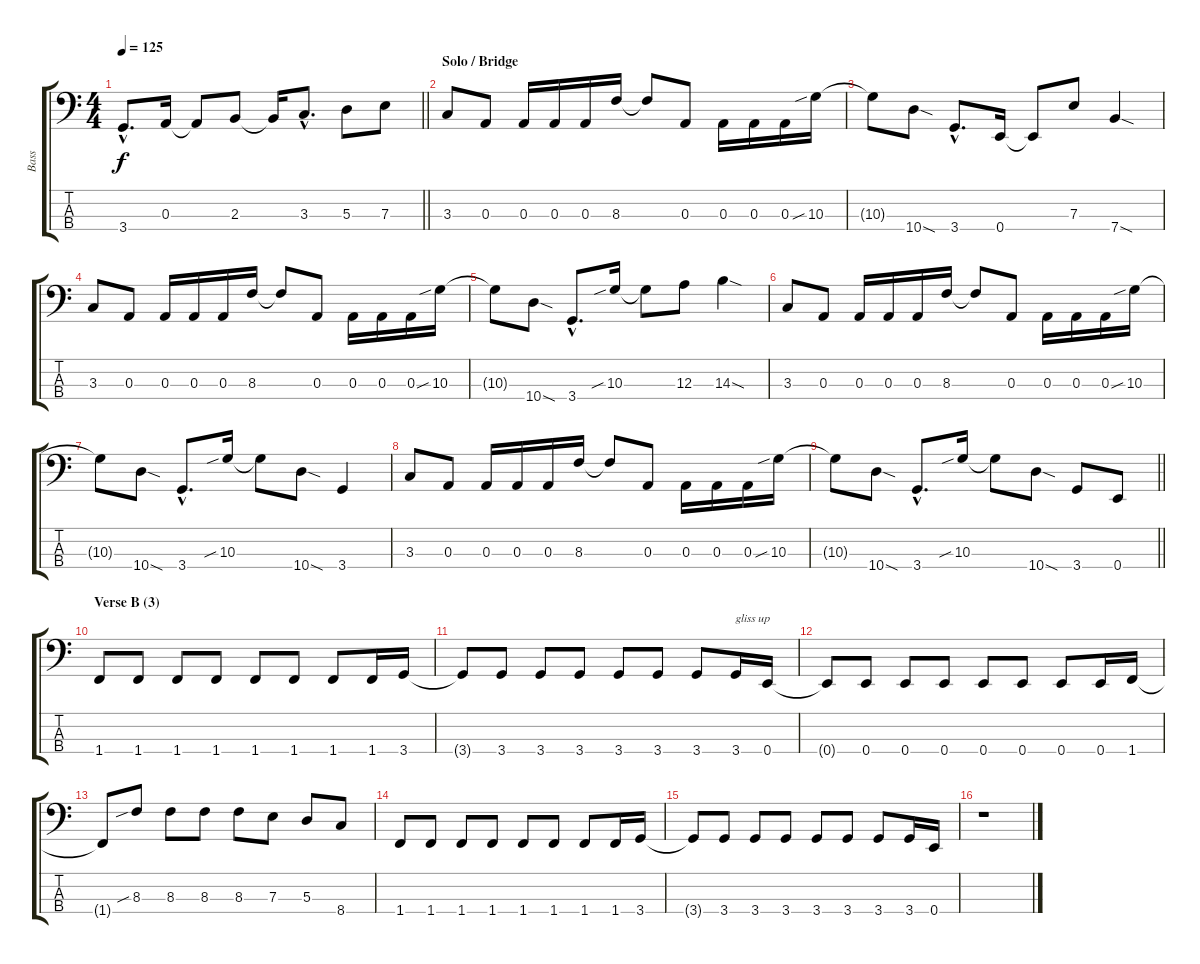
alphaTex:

\track ("Bass" "Bass") {instrument electricbasspick}
\staff {score tabs}
\tuning (G2 D2 A1 E1) {hide}
\ts (4 4)
\tempo 125
\clef f4
\barLineRight lightlight
\ks c
3.4{hac}.8{d dy f} 0.3.16 0.3{t}.8 2.3.8 2.3{t}.16 3.3{hac}.8{d} 5.3.8 7.3.8 |
\section ("" "Solo / Bridge")
3.3.8 0.3.8 0.3.16 0.3.16 0.3.16 8.3.16 8.3{t}.8 0.3.8 0.3.16 0.3.16 0.3.16 10.3{sib}.16 |
10.3{t}.8 10.4{sod}.8 3.4{hac}.8{d} 0.4.16 0.4{t}.8 7.3.8 7.4{sod}.4 |
3.3.8 0.3.8 0.3.16 0.3.16 0.3.16 8.3.16 8.3{t}.8 0.3.8 0.3.16 0.3.16 0.3.16 10.3{sib}.16 |
10.3{t}.8 10.4{sod}.8 3.4{hac}.8{d} 10.3{sib}.16 10.3{t}.8 12.3.8 14.3{sod}.4 |
3.3.8 0.3.8 0.3.16 0.3.16 0.3.16 8.3.16 8.3{t}.8 0.3.8 0.3.16 0.3.16 0.3.16 10.3{sib}.16 |
10.3{t}.8 10.4{sod}.8 3.4{hac}.8{d} 10.3{sib}.16 10.3{t}.8 10.4{sod}.8 3.4.4 |
3.3.8 0.3.8 0.3.16 0.3.16 0.3.16 8.3.16 8.3{t}.8 0.3.8 0.3.16 0.3.16 0.3.16 10.3{sib}.16 |
\barLineRight lightlight
10.3{t}.8 10.4{sod}.8 3.4{hac}.8{d} 10.3{sib}.16 10.3{t}.8 10.4{sod}.8 3.4.8 0.4.8 |
\section ("" "Verse B (3)")
1.4.8 1.4.8 1.4.8 1.4.8 1.4.8 1.4.8 1.4.8 1.4.16 3.4.16 |
3.4{t}.8 3.4.8 3.4.8 3.4.8 3.4.8 3.4.8 3.4.8 3.4.16{txt "gliss up"} 0.4.16 |
0.4{t}.8 0.4.8 0.4.8 0.4.8 0.4.8 0.4.8 0.4.8 0.4.16 1.4.16 |
1.4{t}.8 8.3{sib}.8 8.3.8 8.3.8 8.3.8 7.3.8 5.3.8 8.4.8 |
1.4.8 1.4.8 1.4.8 1.4.8 1.4.8 1.4.8 1.4.8 1.4.16 3.4.16 |
3.4{t}.8 3.4.8 3.4.8 3.4.8 3.4.8 3.4.8 3.4.8 3.4.16 0.4.16 |
r.1
